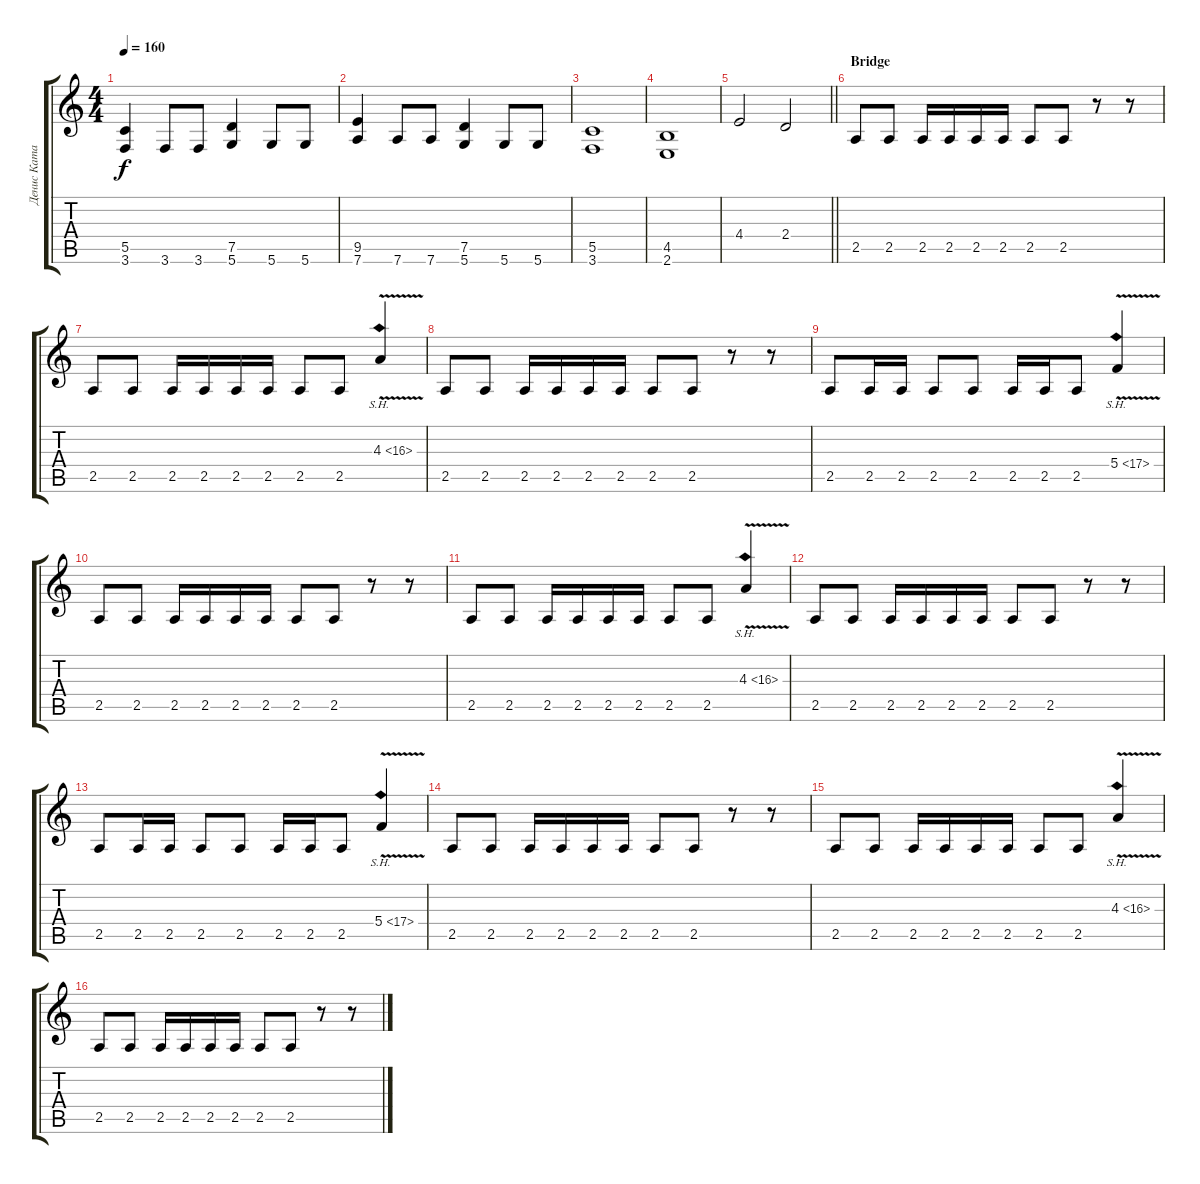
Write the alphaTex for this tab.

\track ("Денис Катасонов" "Денис Ката") {instrument distortionguitar}
\staff {score tabs}
\tuning (D4 A3 F3 C3 G2 D2) {hide}
\ts (4 4)
\tempo 160
\clef g2
\ks c
(5.5 3.6).4{dy f} 3.6.8 3.6.8 (7.5 5.6).4 5.6.8 5.6.8 |
(9.5 7.6).4 7.6.8 7.6.8 (7.5 5.6).4 5.6.8 5.6.8 |
(5.5 3.6).1 |
(4.5 2.6).1 |
\barLineRight lightlight
4.4.2 2.4.2 |
\section ("" "Bridge")
2.5.8 2.5.8 2.5.16 2.5.16 2.5.16 2.5.16 2.5.8 2.5.8 r.8 r.8 |
2.5.8 2.5.8 2.5.16 2.5.16 2.5.16 2.5.16 2.5.8 2.5.8 4.3{sh 12 v}.4 |
2.5.8 2.5.8 2.5.16 2.5.16 2.5.16 2.5.16 2.5.8 2.5.8 r.8 r.8 |
2.5.8 2.5.16 2.5.16 2.5.8 2.5.8 2.5.16 2.5.16 2.5.8 5.4{sh 12 v}.4 |
2.5.8 2.5.8 2.5.16 2.5.16 2.5.16 2.5.16 2.5.8 2.5.8 r.8 r.8 |
2.5.8 2.5.8 2.5.16 2.5.16 2.5.16 2.5.16 2.5.8 2.5.8 4.3{sh 12 v}.4 |
2.5.8 2.5.8 2.5.16 2.5.16 2.5.16 2.5.16 2.5.8 2.5.8 r.8 r.8 |
2.5.8 2.5.16 2.5.16 2.5.8 2.5.8 2.5.16 2.5.16 2.5.8 5.4{sh 12 v}.4 |
2.5.8 2.5.8 2.5.16 2.5.16 2.5.16 2.5.16 2.5.8 2.5.8 r.8 r.8 |
2.5.8 2.5.8 2.5.16 2.5.16 2.5.16 2.5.16 2.5.8 2.5.8 4.3{sh 12 v}.4 |
2.5.8 2.5.8 2.5.16 2.5.16 2.5.16 2.5.16 2.5.8 2.5.8 r.8 r.8
